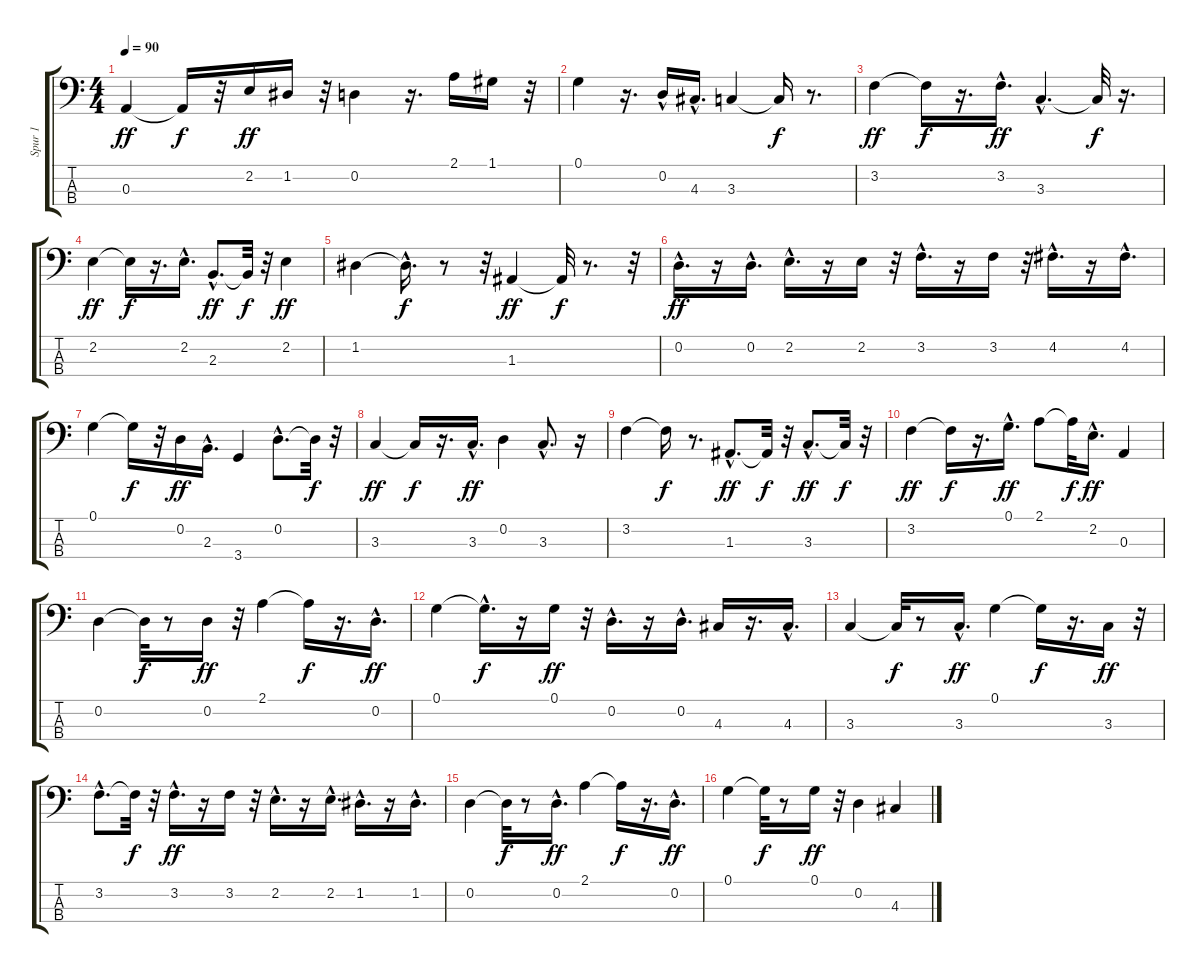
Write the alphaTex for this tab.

\track ("Spur 1" "Spur 1") {instrument electricbasspick}
\staff {score tabs}
\tuning (G2 D2 A1 E1) {hide}
\ts (4 4)
\tempo 90
\clef f4
\ks c
0.3.4{dy ff} 0.3{t}.16{dy f} r.32 2.2.16{dy ff} 1.2.16 r.32 0.2.4 r.16{d} 2.1.16 1.1.16 r.32 |
0.1.4 r.16{d} 0.2{hac}.16 4.3{hac}.16{d} 3.3.4 3.3{t}.16{dy f} r.8{d} |
3.2.4{dy ff} 3.2{t}.16{dy f} r.16{d} 3.2{hac}.16{d dy ff} 3.3{hac}.4{d} 3.3{t}.32{dy f} r.16{d} |
2.2.4{dy ff} 2.2{t}.16{dy f} r.16{d} 2.2{hac}.16{d} 2.3{hac}.8{d dy ff} 2.3{t}.32{dy f} r.32 2.2.4{dy ff} |
1.2.4 1.2{hac t}.16{d dy f} r.8 r.32 1.3.4{dy ff} 1.3{t}.32{dy f} r.8{d} r.32 |
0.2{hac}.16{d dy ff} r.16 0.2{hac}.16{d} 2.2{hac}.16{d} r.16 2.2.16 r.32 3.2{hac}.16{d} r.16 3.2.16 r.32 4.2{hac}.16{d} r.16 4.2{hac}.16{d} |
0.1.4 0.1{t}.16{dy f} r.32 0.2.16{dy ff} 2.3{hac}.16{d} 3.4.4 0.2{hac}.8{d} 0.2{t}.32{dy f} r.32 |
3.3.4{dy ff} 3.3{t}.16{dy f} r.16{d} 3.3{hac}.16{d dy ff} 0.2.4 3.3{hac}.8{d} r.16 |
3.2.4 3.2{t}.16{dy f} r.8{d} 1.3{hac}.8{d dy ff} 1.3{t}.32{dy f} r.32 3.3{hac}.8{d dy ff} 3.3{t}.32{dy f} r.32 |
3.2.4{dy ff} 3.2{t}.16{dy f} r.16{d} 0.1{hac}.16{d dy ff} 2.1.8 2.1{t}.32{dy f} 2.2{hac}.16{d dy ff} 0.3.4 |
0.2.4 0.2{t}.32{dy f} r.8 0.2.16{dy ff} r.32 2.1.4 2.1{t}.16{dy f} r.16{d} 0.2{hac}.16{d dy ff} |
0.1.4 0.1{hac t}.16{d dy f} r.16 0.1.16{dy ff} r.32 0.2{hac}.16{d} r.16 0.2{hac}.16{d} 4.3.16 r.16{d} 4.3{hac}.16{d} |
3.3.4 3.3{t}.32{dy f} r.8 3.3{hac}.16{d dy ff} 0.1.4 0.1{t}.16{dy f} r.16{d} 3.3.16{dy ff} r.32 |
3.2{hac}.8{d} 3.2{t}.32{dy f} r.32 3.2{hac}.16{d dy ff} r.16 3.2.16 r.32 2.2{hac}.16{d} r.16 2.2{hac}.16{d} 1.2{hac}.16{d} r.16 1.2{hac}.16{d} |
0.2.4 0.2{t}.32{dy f} r.8 0.2{hac}.16{d dy ff} 2.1.4 2.1{t}.16{dy f} r.16{d} 0.2{hac}.16{d dy ff} |
0.1.4 0.1{t}.32{dy f} r.8 0.1.16{dy ff} r.32 0.2.4 4.3.4
